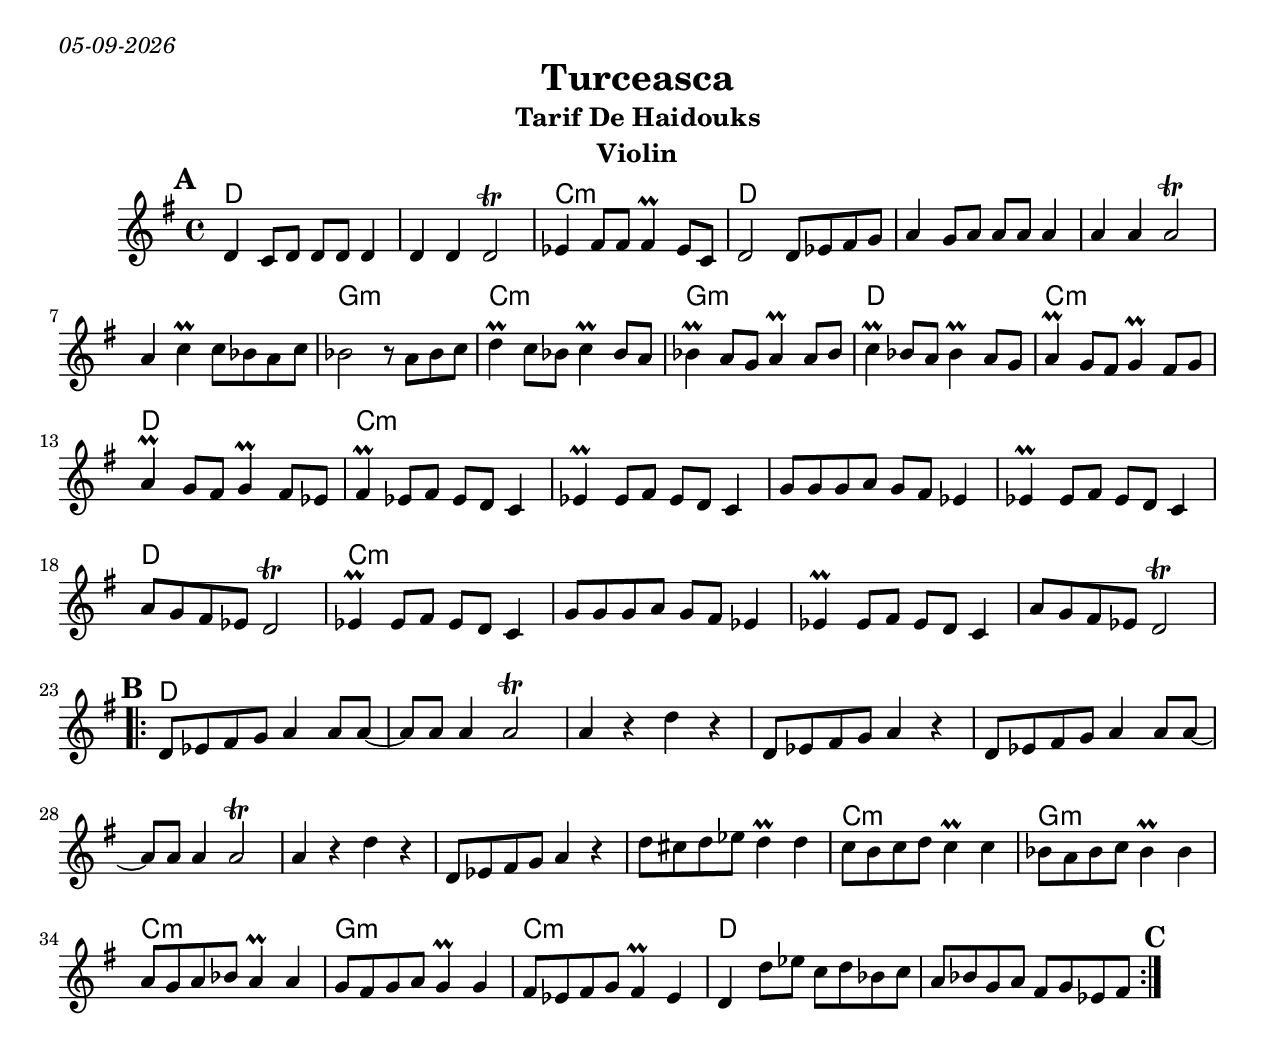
\version "2.20.0"
\include "english.ly"
%\pointAndClickOff
\paper{
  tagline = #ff
  print-all-headers = ##t
  #(set-paper-size "letter")
}
date = #(strftime "%d-%m-%Y" (localtime (current-time)))

\markup{ \italic{ \date }  }

%\markup{ Got something to say? }

global = {
  \clef treble
  \key g \major

  \time 4/4
  \set Score.markFormatter = #format-mark-box-alphabet
}

%#################################### Melody ########################
melody = \relative c' {
  \global
  %\partial 4 g4    %lead in notes
  \mark \default
   d4 c8 d d d d4
   d4 d d2\trill
   ef4 fs8 fs fs4 \prall ef8 c
   d2 d8 ef fs g

   a4 g8 a a a a4|
   a4 a a2 \trill
   a4 c \prall c8 bf a c
   bf2 r8 a bf c

   d4\prall c8 bf c4\prall bf8 a
   bf4 \prall a8 g a4 \prall a8 bf % end 2nd line
   c4 \prall bf8 a bf4 \prall a8 g
   a4 \prall g8 fs g4\prall fs8 g

   a4 \prall g8 fs g4 \prall fs8 ef
   fs4\prall ef8 fs ef d c4 % 3rd line
   ef4 \prall ef8 fs ef d c4
   g'8 g g a g fs ef4
   ef4 \prall ef8 fs ef d c4
   a'8 g fs ef d2 \trill %end 4

 ef4 \prall ef8 fs ef d c4
   g'8 g g a g fs ef4
   ef4 \prall ef8 fs ef d c4
   a'8 g fs ef d2 \trill %end 4
 \break

  \repeat volta 2{
    \mark \default
   d8 ef fs g a4  a8 a~
   a8 a a4 a2\trill
   a4 r d4 r
   d,8 ef fs g a4 r


   d,8 ef fs g a4 a8 a~
   a8 a a4 a2 \trill
   a4 r d r
   d,8 ef fs g a4 r|

   d8 cs d ef d4\prall d
   c8 b c d c4\prall c
   bf8 a bf c bf4\prall bf
   a8 g a bf a4\prall a

   g8 fs g a g4\prall g
   fs8 ef fs g fs4\prall ef|
   d4 d'8 ef c d bf c
   a8 bf g a fs g ef fs
  }
  \alternative {
    { }
    { }
  }

  \repeat volta 2{
    \mark \default
  }

}
%#### ############# Chords #######################
harmonies = \chordmode {
 d1*2
 c1:m
 d1*4
 g1:m
 c1:m
 g1:m
 d1
 c1:m
 d1
 c1*4:m
 d1
 c1*4:m
 %b
 d1*9
 c1:m
 g1:m
 c1:m
 g1:m
 c1:m
 d1*3
}

\score {
  % transpose score below
  %\transpose c d
  <<
    \new ChordNames {
      \set chordChanges = ##f
      \harmonies
    }
    \new Staff   \melody
  >>
  \header{
    title= "Turceasca"
    subtitle="Tarif De Haidouks"
    composer= ""

    instrument = "Violin"
    arranger= ""
  }
  \midi{\tempo 4 = 120}
  \layout{indent = 1.0\cm}
}
%{
% more verses:
\markup{}
\markup {
  \font-size #2
  \fill-line {
    \hspace #0.1 % distance from left margin
    \column {
      \line { "1."
\column {
 ""
}
      }
      \hspace #0.2 % vertical distance between verses
      \line { "2."
\column {
""
}
      }
    }
    \hspace #0.1  % horiz. distance between columns
    \column {
      \line { "3."
\column {
 ""
}
      }
      \hspace #0.2 % distance between verses
      \line { "4."
\column {
""
}
      }
    }
    \hspace #0.1 % distance to right margin
  }
}

%}